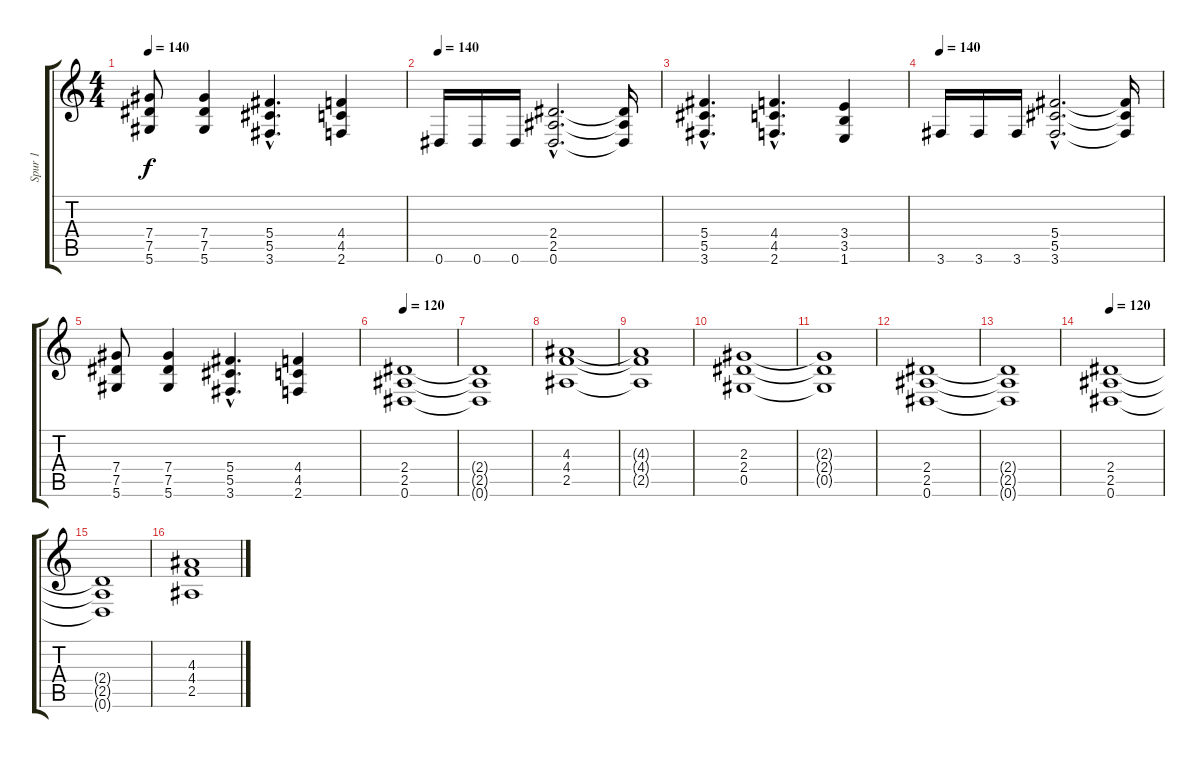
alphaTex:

\track ("Spur 1" "Spur 1") {instrument acousticguitarsteel}
\staff {score tabs}
\tuning (Eb4 Bb3 Gb3 Db3 Ab2 Eb2) {hide}
\ts (4 4)
\tempo 140
\clef g2
\ks c
(7.4 7.5 5.6).8{dy f} (7.4 7.5 5.6).4 (5.4{hac} 5.5{hac} 3.6{hac}).4{d} (4.4 4.5 2.6).4 |
\tempo 140
0.6.16 0.6.16 0.6.16 (2.4{hac} 2.5{hac} 0.6{hac}).2{d} (2.4{t} 2.5{t} 0.6{t}).16 |
(5.4{hac} 5.5{hac} 3.6{hac}).4{d} (4.4{hac} 4.5{hac} 2.6{hac}).4{d} (3.4 3.5 1.6).4 |
\tempo 140
3.6.16 3.6.16 3.6.16 (5.4{hac} 5.5{hac} 3.6{hac}).2{d} (5.4{t} 5.5{t} 3.6{t}).16 |
(7.4 7.5 5.6).8 (7.4 7.5 5.6).4 (5.4{hac} 5.5{hac} 3.6{hac}).4{d} (4.4 4.5 2.6).4 |
\tempo 120
(2.4 2.5 0.6).1 |
(2.4{t} 2.5{t} 0.6{t}).1 |
(4.3 4.4 2.5).1 |
(4.3{t} 4.4{t} 2.5{t}).1 |
(2.3 2.4 0.5).1 |
(2.3{t} 2.4{t} 0.5{t}).1 |
(2.4 2.5 0.6).1 |
(2.4{t} 2.5{t} 0.6{t}).1 |
\tempo 120
(2.4 2.5 0.6).1 |
(2.4{t} 2.5{t} 0.6{t}).1 |
(4.3 4.4 2.5).1
